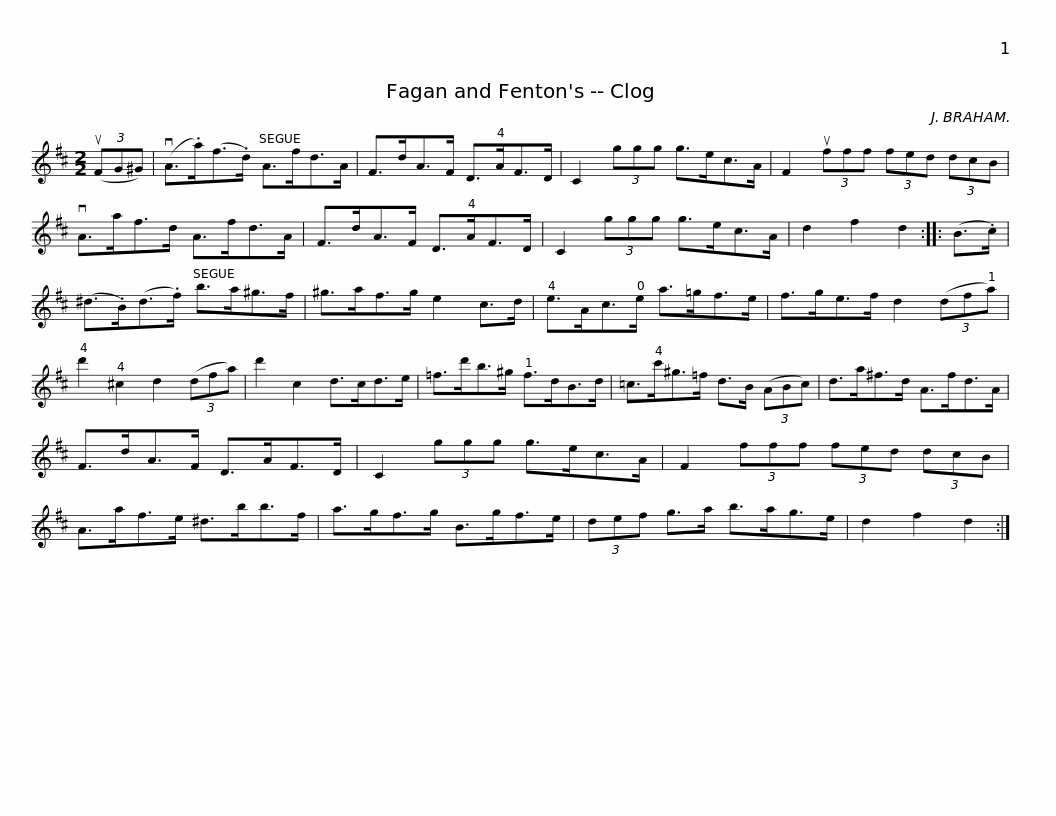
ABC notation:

X:1
L:1/8
M:2/2
I:linebreak $
K:D
V:1 treble
V:1
 (3(uFG^G) | (vA>.a)(f>.d) A>fd>A | F>dA>F D>AF>D | C2 (3ggg g>ec>A | F2 (3ufff (3fed (3dcB |$ %5
 vA>af>d A>fd>A | F>dA>F D>AF>D | C2 (3ggg g>ec>A | d2 f2 d2 :: (B>.c) |$ %10
 (^d>.B)(d>.f) b>a^g>f | ^g>af>g e2 c>d | e>Ac>e a>=gf>e | f>ge>f d2 (3(dfa) | d'2 ^c2 d2 (3(dfa) |$ %15
 d'2 c2 d>cd>e | =f>d'b>^g f>dB>d | =c>c'^g>=f d>B (3(ABc) | d>a^f>d A>fd>A |$ F>dA>F D>AF>D | %20
 C2 (3ggg g>ec>A | F2 (3fff (3fed (3dcB | A>af>e ^d>bb>f |$ a>gf>g B>gf>e | (3def g>a b>ag>e | %25
 d2 f2 d2 :| %26
